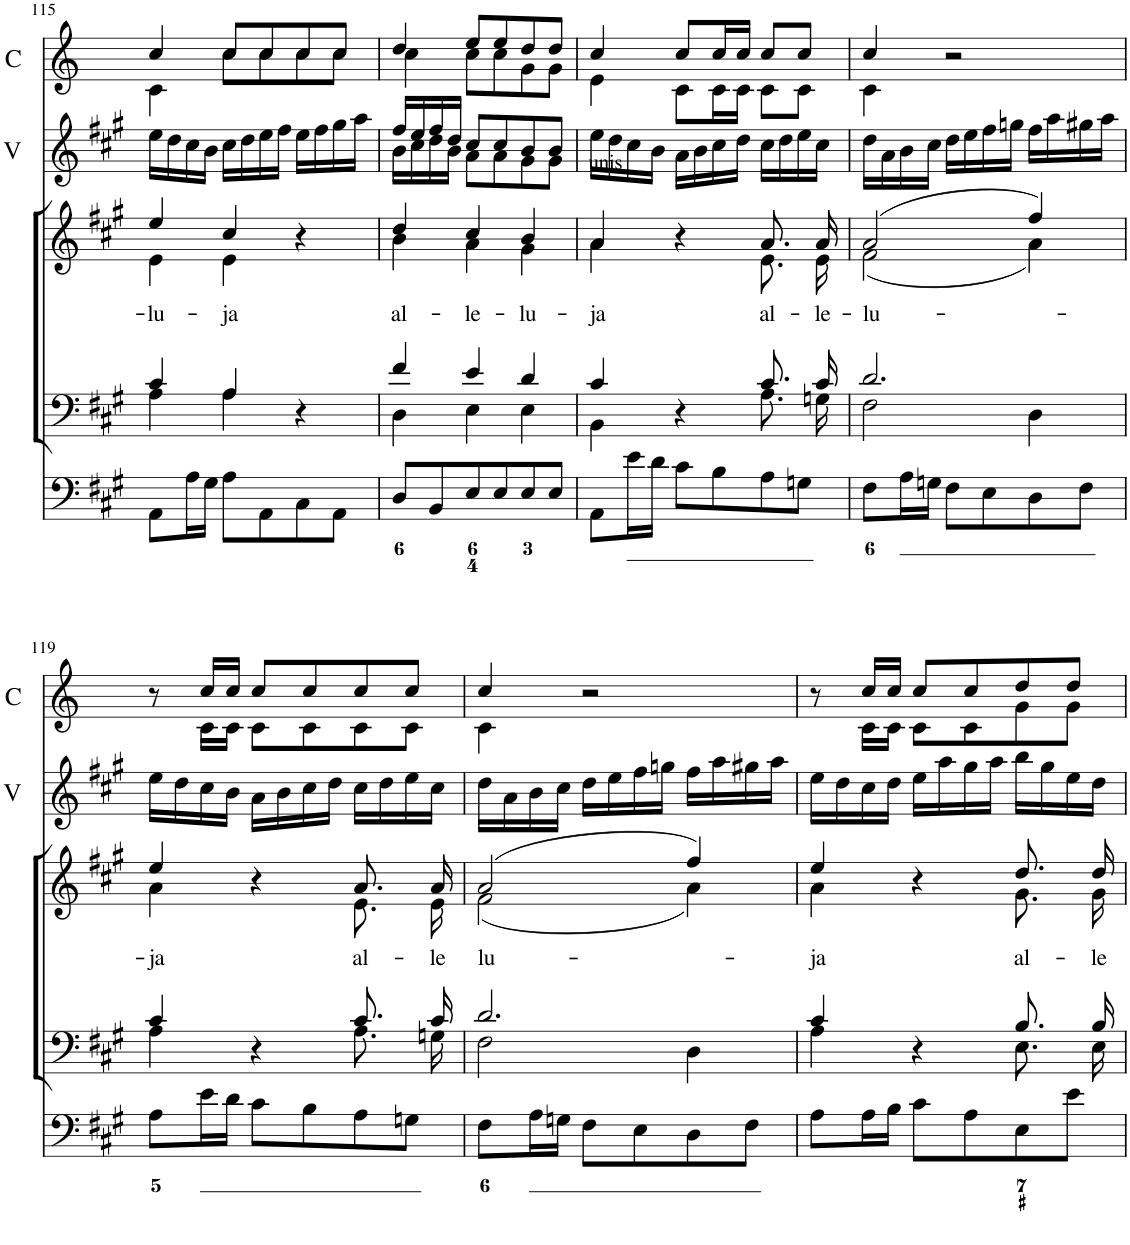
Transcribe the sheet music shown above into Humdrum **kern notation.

**kern	**kern	**kern	**text	**kern	**kern	**kern	**kern
*part7	*part6	*part5	*part5	*part4	*part3	*part2	*part1
*staff7	*staff6	*staff5	*staff5	*staff4	*staff3	*staff2	*staff1
*I"Organ	*I"Voice	*I"Voice	*	*I"Violin	*I"Violin	*I"2 Violini	*I"Corni in A
*	*	*	*	*I'Vln.	*I'Vln.	*I'V	*I'C
!!LO:PB:g=z
*clefF4	*clefF4	*clefG2	*	*clefG2	*clefG2	*clefG2	*clefG2
*	*	*	*	*	*	*	*Trd2c3
*k[f#c#g#]	*k[f#c#g#]	*k[f#c#g#]	*	*k[f#c#g#]	*k[f#c#g#]	*k[f#c#g#]	*k[]
*M3/4	*M3/4	*M3/4	*	*M3/4	*M3/4	*M3/4	*M3/4
=115	=115	=115	=115	=115	=115	=115	=115
*	*^	*^	*	*	*	*	*
!	!	!	!	!	!LO:LY:b	!	!	!	!
*	*	*	*	*	*	*	*	*	*^
8AA\L	4c#/	4A\	4ee/	4e\	-lu-	16ee\LL	16ee\LL	16ee\LL	4cc/	4c\
.	.	.	.	.	.	16dd\J	16dd\J	16dd\	.	.
16A\L	.	.	.	.	.	16cc#\L	16cc#\L	16cc#\	.	.
16G#\JJ	.	.	.	.	.	16b\JJ	16b\JJ	16b\JJ	.	.
!	!	!	!	!	!LO:LY:b	!	!	!	!	!
8A\L	4A/	4A\	4cc#/	4e\	-ja	16cc#\LL	16cc#\LL	16cc#\LL	8cc/L	8cc\L
.	.	.	.	.	.	16dd\J	16dd\J	16dd\	.	.
8AA\	.	.	.	.	.	16ee\L	16ee\L	16ee\	8cc/	8cc\
.	.	.	.	.	.	16ff#\JJ	16ff#\JJ	16ff#\JJ	.	.
8C#\	4r	4ryy	4r	4ryy	.	16ee\LL	16ee\LL	16ee\LL	8cc/	8cc\
.	.	.	.	.	.	16ff#\J	16ff#\J	16ff#\	.	.
8AA\J	.	.	.	.	.	16gg#\L	16gg#\L	16gg#\	8cc/J	8cc\J
.	.	.	.	.	.	16aa\JJ	16aa\JJ	16aa\JJ	.	.
=116	=116	=116	=116	=116	=116	=116	=116	=116	=116	=116
!	!	!	!	!	!	!	!LO:TX:a:t=div	!	!	!
!	!	!	!	!	!	!LO:TX:a:t=div	!	!	!	!
!	!	!	!	!	!LO:LY:b	!	!	!	!	!
*	*	*	*	*	*	*	*	*^	*	*
8D/L	4f#/	4D\	4dd/	4b\	al-	16b\LL	16ff#\LL	16ff#/LL	16b\LL	4dd/	4cc\
.	.	.	.	.	.	16cc#\J	16ee\J	16ee/	16cc#\	.	.
8BB/	.	.	.	.	.	16dd\L	16ff#\L	16ff#/	16dd\	.	.
.	.	.	.	.	.	16b\JJ	16dd\JJ	16dd/JJ	16b\JJ	.	.
!	!	!	!	!	!LO:LY:b	!	!	!	!	!	!
8E/	4e/	4E\	4cc#/	4a\	-le-	8a/L	8cc#\L	8cc#/L	8a\L	8ee/L	8cc\L
8E/	.	.	.	.	.	8a/J	8cc#\J	8cc#/	8a\	8ee/	8cc\
!	!	!	!	!	!LO:LY:b	!	!	!	!	!	!
8E/	4d/	4E\	4b/	4g#\	-lu-	8g#/L	8b\L	8b/	8g#\	8dd/	8g\
8E/J	.	.	.	.	.	8g#/J	8b\J	8b/J	8g#\J	8dd/J	8g\J
=117	=117	=117	=117	=117	=117	=117	=117	=117	=117	=117	=117
!	!	!	!	!	!	!	!	!LO:TX:a:t=unis	!	!	!
!	!	!	!	!	!	!	!LO:TX:a:t=unis	!	!	!	!
!	!	!	!	!	!	!LO:TX:a:t=unis	!	!	!	!	!
!	!	!	!	!	!LO:LY:b	!	!	!	!	!	!
*	*	*	*	*	*	*	*	*v	*v	*	*
8AA\L	4c#/	4BB\	4a/	4a\	-ja	16ee\LL	16ee\LL	16ee\LL	4cc/	4e\
.	.	.	.	.	.	16dd\J	16dd\J	16dd\	.	.
16e\L	.	.	.	.	.	16cc#\L	16cc#\L	16cc#\	.	.
16d\JJ	.	.	.	.	.	16b\JJ	16b\JJ	16b\JJ	.	.
8c#\L	4r	4ryy	4r	4ryy	.	16a\LL	16a\LL	16a\LL	8cc/L	8c\L
.	.	.	.	.	.	16b\J	16b\J	16b\	.	.
8B\	.	.	.	.	.	16cc#\L	16cc#\L	16cc#\	16cc/L	16c\L
.	.	.	.	.	.	16dd\JJ	16dd\JJ	16dd\JJ	16cc/JJ	16c\JJ
!	!	!	!	!	!LO:LY:b	!	!	!	!	!
8A\	8.c#/L	8.A\L	8.a/L	8.e\L	al-	16cc#\LL	16cc#\LL	16cc#\LL	8cc/L	8c\L
.	.	.	.	.	.	16dd\J	16dd\J	16dd\	.	.
8Gn\J	.	.	.	.	.	16ee\L	16ee\L	16ee\	8cc/J	8c\J
!	!	!	!	!	!LO:LY:b	!	!	!	!	!
.	16c#/Jk	16Gn\Jk	16a/Jk	16e\Jk	-le-	16cc#\JJ	16cc#\JJ	16cc#\JJ	.	.
=118	=118	=118	=118	=118	=118	=118	=118	=118	=118	=118
!	!	!	!	!	!LO:LY:b	!	!	!	!	!
8F#\L	2.d/	2F#\	(2a/	(2f#\	-lu-	16dd\LL	16dd\LL	16dd\LL	4cc/	4c\
.	.	.	.	.	.	16a\J	16a\J	16a\	.	.
16A\L	.	.	.	.	.	16b\L	16b\L	16b\	.	.
16Gn\JJ	.	.	.	.	.	16cc#\JJ	16cc#\JJ	16cc#\JJ	.	.
8F#\L	.	.	.	.	.	16dd\LL	16dd\LL	16dd\LL	2r	2ryy
.	.	.	.	.	.	16ee\J	16ee\J	16ee\	.	.
8E\	.	.	.	.	.	16ff#\L	16ff#\L	16ff#\	.	.
.	.	.	.	.	.	16ggn\JJ	16ggn\JJ	16ggn\JJ	.	.
8D\	.	4D\	4ff#/)	4a\)	.	16ff#\LL	16ff#\LL	16ff#\LL	.	.
.	.	.	.	.	.	16aa\J	16aa\J	16aa\	.	.
8F#\J	.	.	.	.	.	16gg#X\L	16gg#X\L	16gg#X\	.	.
.	.	.	.	.	.	16aa\JJ	16aa\JJ	16aa\JJ	.	.
!!LO:LB:g=z	!!
=119	=119	=119	=119	=119	=119	=119	=119	=119	=119	=119
!	!	!	!	!	!LO:LY:b	!	!	!	!	!
8A\L	4c#/	4A\	4ee/	4a\	-ja	16ee\LL	16ee\LL	16ee\LL	8r	8ryy
.	.	.	.	.	.	16dd\J	16dd\J	16dd\	.	.
16e\L	.	.	.	.	.	16cc#\L	16cc#\L	16cc#\	16cc/LL	16c\LL
16d\JJ	.	.	.	.	.	16b\JJ	16b\JJ	16b\JJ	16cc/JJ	16c\JJ
8c#\L	4r	4ryy	4r	4ryy	.	16a\LL	16a\LL	16a\LL	8cc/L	8c\L
.	.	.	.	.	.	16b\J	16b\J	16b\	.	.
8B\	.	.	.	.	.	16cc#\L	16cc#\L	16cc#\	8cc/	8c\
.	.	.	.	.	.	16dd\JJ	16dd\JJ	16dd\JJ	.	.
!	!	!	!	!	!LO:LY:b	!	!	!	!	!
8A\	8.c#/L	8.A\L	8.a/L	8.e\L	al-	16cc#\LL	16cc#\LL	16cc#\LL	8cc/	8c\
.	.	.	.	.	.	16dd\J	16dd\J	16dd\	.	.
8Gn\J	.	.	.	.	.	16ee\L	16ee\L	16ee\	8cc/J	8c\J
!	!	!	!	!	!LO:LY:b	!	!	!	!	!
.	16c#/Jk	16Gn\Jk	16a/Jk	16e\Jk	-le	16cc#\JJ	16cc#\JJ	16cc#\JJ	.	.
=120	=120	=120	=120	=120	=120	=120	=120	=120	=120	=120
!	!	!	!	!	!LO:LY:b	!	!	!	!	!
8F#\L	2.d/	2F#\	(2a/	(2f#\	lu-	16dd\LL	16dd\LL	16dd\LL	4cc/	4c\
.	.	.	.	.	.	16a\J	16a\J	16a\	.	.
16A\L	.	.	.	.	.	16b\L	16b\L	16b\	.	.
16Gn\JJ	.	.	.	.	.	16cc#\JJ	16cc#\JJ	16cc#\JJ	.	.
8F#\L	.	.	.	.	.	16dd\LL	16dd\LL	16dd\LL	2r	2ryy
.	.	.	.	.	.	16ee\J	16ee\J	16ee\	.	.
8E\	.	.	.	.	.	16ff#\L	16ff#\L	16ff#\	.	.
.	.	.	.	.	.	16ggn\JJ	16ggn\JJ	16ggn\JJ	.	.
8D\	.	4D\	4ff#/)	4a\)	.	16ff#\LL	16ff#\LL	16ff#\LL	.	.
.	.	.	.	.	.	16aa\J	16aa\J	16aa\	.	.
8F#\J	.	.	.	.	.	16gg#X\L	16gg#X\L	16gg#X\	.	.
.	.	.	.	.	.	16aa\JJ	16aa\JJ	16aa\JJ	.	.
=121	=121	=121	=121	=121	=121	=121	=121	=121	=121	=121
!	!	!	!	!	!LO:LY:b	!	!	!	!	!
8A\L	4c#/	4A\	4ee/	4a\	-ja	16ee\LL	16ee\LL	16ee\LL	8r	8ryy
.	.	.	.	.	.	16dd\J	16dd\J	16dd\	.	.
16A\L	.	.	.	.	.	16cc#\L	16cc#\L	16cc#\	16cc/LL	16c\LL
16B\JJ	.	.	.	.	.	16dd\JJ	16dd\JJ	16dd\JJ	16cc/JJ	16c\JJ
8c#\L	4r	4ryy	4r	4ryy	.	16ee\LL	16ee\LL	16ee\LL	8cc/L	8c\L
.	.	.	.	.	.	16aa\J	16aa\J	16aa\	.	.
8A\	.	.	.	.	.	16gg#\L	16gg#\L	16gg#\	8cc/	8c\
.	.	.	.	.	.	16aa\JJ	16aa\JJ	16aa\JJ	.	.
!	!	!	!	!	!LO:LY:b	!	!	!	!	!
8E\	8.B/L	8.E\L	8.dd/L	8.g#\L	al-	16bb\LL	16bb\LL	16bb\LL	8dd/	8g\
.	.	.	.	.	.	16gg#\J	16gg#\J	16gg#\	.	.
8e\J	.	.	.	.	.	16ee\L	16ee\L	16ee\	8dd/J	8g\J
!	!	!	!	!	!LO:LY:b	!	!	!	!	!
.	16B/Jk	16E\Jk	16dd/Jk	16g#\Jk	-le	16dd\JJ	16dd\JJ	16dd\JJ	.	.
*	*v	*v	*	*	*	*	*	*	*v	*v
*	*	*v	*v	*	*	*	*	*
=	=	=	=	=	=	=	=
*-	*-	*-	*-	*-	*-	*-	*-
